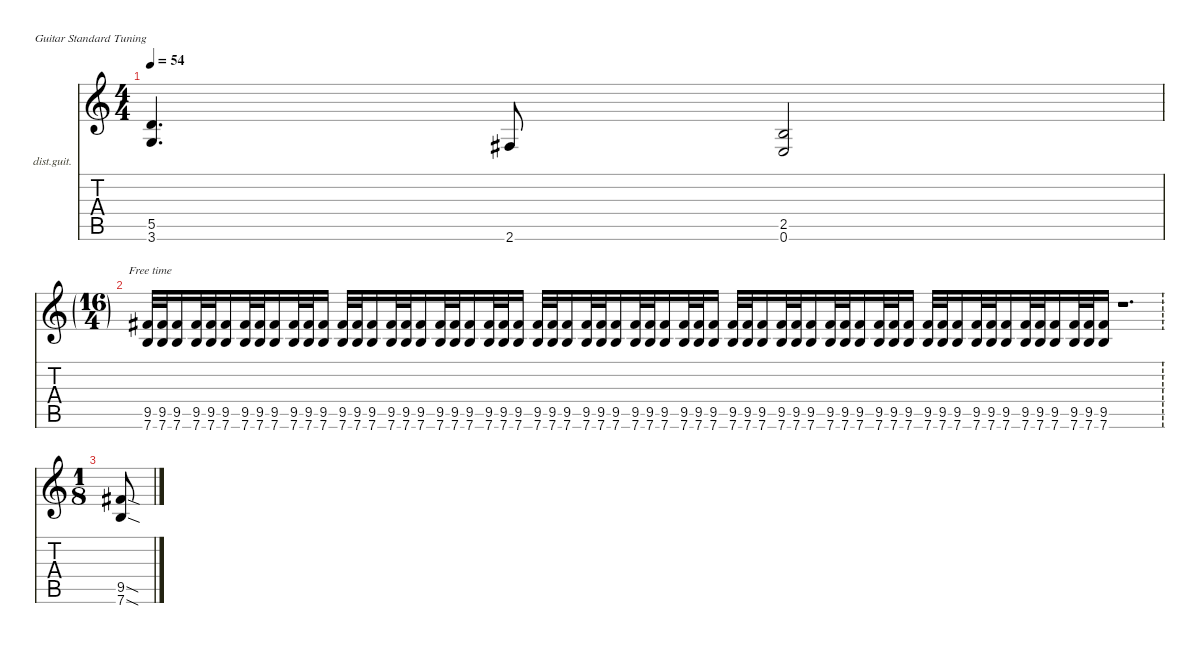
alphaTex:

\defaultSystemsLayout 4
\hideDynamics
\bracketExtendMode nobrackets
\firstSystemTrackNameOrientation horizontal
\otherSystemsTrackNameOrientation horizontal
\track ("Rhythm 2" "dist.guit.") {instrument distortionguitar}
\staff {score tabs}
\tuning (E4 B3 G3 D3 A2 E2)
\ts (4 4)
\tempo 54
\clef g2
\ks c
(5.5 3.6).4{d dy f} 2.6{acc #}.8 (2.5 0.6).2 |
\ts (16 4)
\beaming (8 4 4 4 4 4 4 4 4)
\ft
(9.5{acc #} 7.6).32 (9.5{acc #} 7.6).32 (9.5{acc #} 7.6).16 (9.5{acc #} 7.6).32 (9.5{acc #} 7.6).32 (9.5{acc #} 7.6).16 (9.5{acc #} 7.6).32 (9.5{acc #} 7.6).32 (9.5{acc #} 7.6).16 (9.5{acc #} 7.6).32 (9.5{acc #} 7.6).32 (9.5{acc #} 7.6).16 (9.5{acc #} 7.6).32 (9.5{acc #} 7.6).32 (9.5{acc #} 7.6).16 (9.5{acc #} 7.6).32 (9.5{acc #} 7.6).32 (9.5{acc #} 7.6).16 (9.5{acc #} 7.6).32 (9.5{acc #} 7.6).32 (9.5{acc #} 7.6).16 (9.5{acc #} 7.6).32 (9.5{acc #} 7.6).32 (9.5{acc #} 7.6).16 (9.5{acc #} 7.6).32 (9.5{acc #} 7.6).32 (9.5{acc #} 7.6).16 (9.5{acc #} 7.6).32 (9.5{acc #} 7.6).32 (9.5{acc #} 7.6).16 (9.5{acc #} 7.6).32 (9.5{acc #} 7.6).32 (9.5{acc #} 7.6).16 (9.5{acc #} 7.6).32 (9.5{acc #} 7.6).32 (9.5{acc #} 7.6).16 (9.5{acc #} 7.6).32 (9.5{acc #} 7.6).32 (9.5{acc #} 7.6).16 (9.5{acc #} 7.6).32 (9.5{acc #} 7.6).32 (9.5{acc #} 7.6).16 (9.5{acc #} 7.6).32 (9.5{acc #} 7.6).32 (9.5{acc #} 7.6).16 (9.5{acc #} 7.6).32 (9.5{acc #} 7.6).32 (9.5{acc #} 7.6).16 (9.5{acc #} 7.6).32 (9.5{acc #} 7.6).32 (9.5{acc #} 7.6).16 (9.5{acc #} 7.6).32 (9.5{acc #} 7.6).32 (9.5{acc #} 7.6).16 (9.5{acc #} 7.6).32 (9.5{acc #} 7.6).32 (9.5{acc #} 7.6).16 (9.5{acc #} 7.6).32 (9.5{acc #} 7.6).32 (9.5{acc #} 7.6).16 r.1{d} |
\ts (1 8)
\beaming (8 1)
(9.5{sod acc #} 7.6{sod}).8
